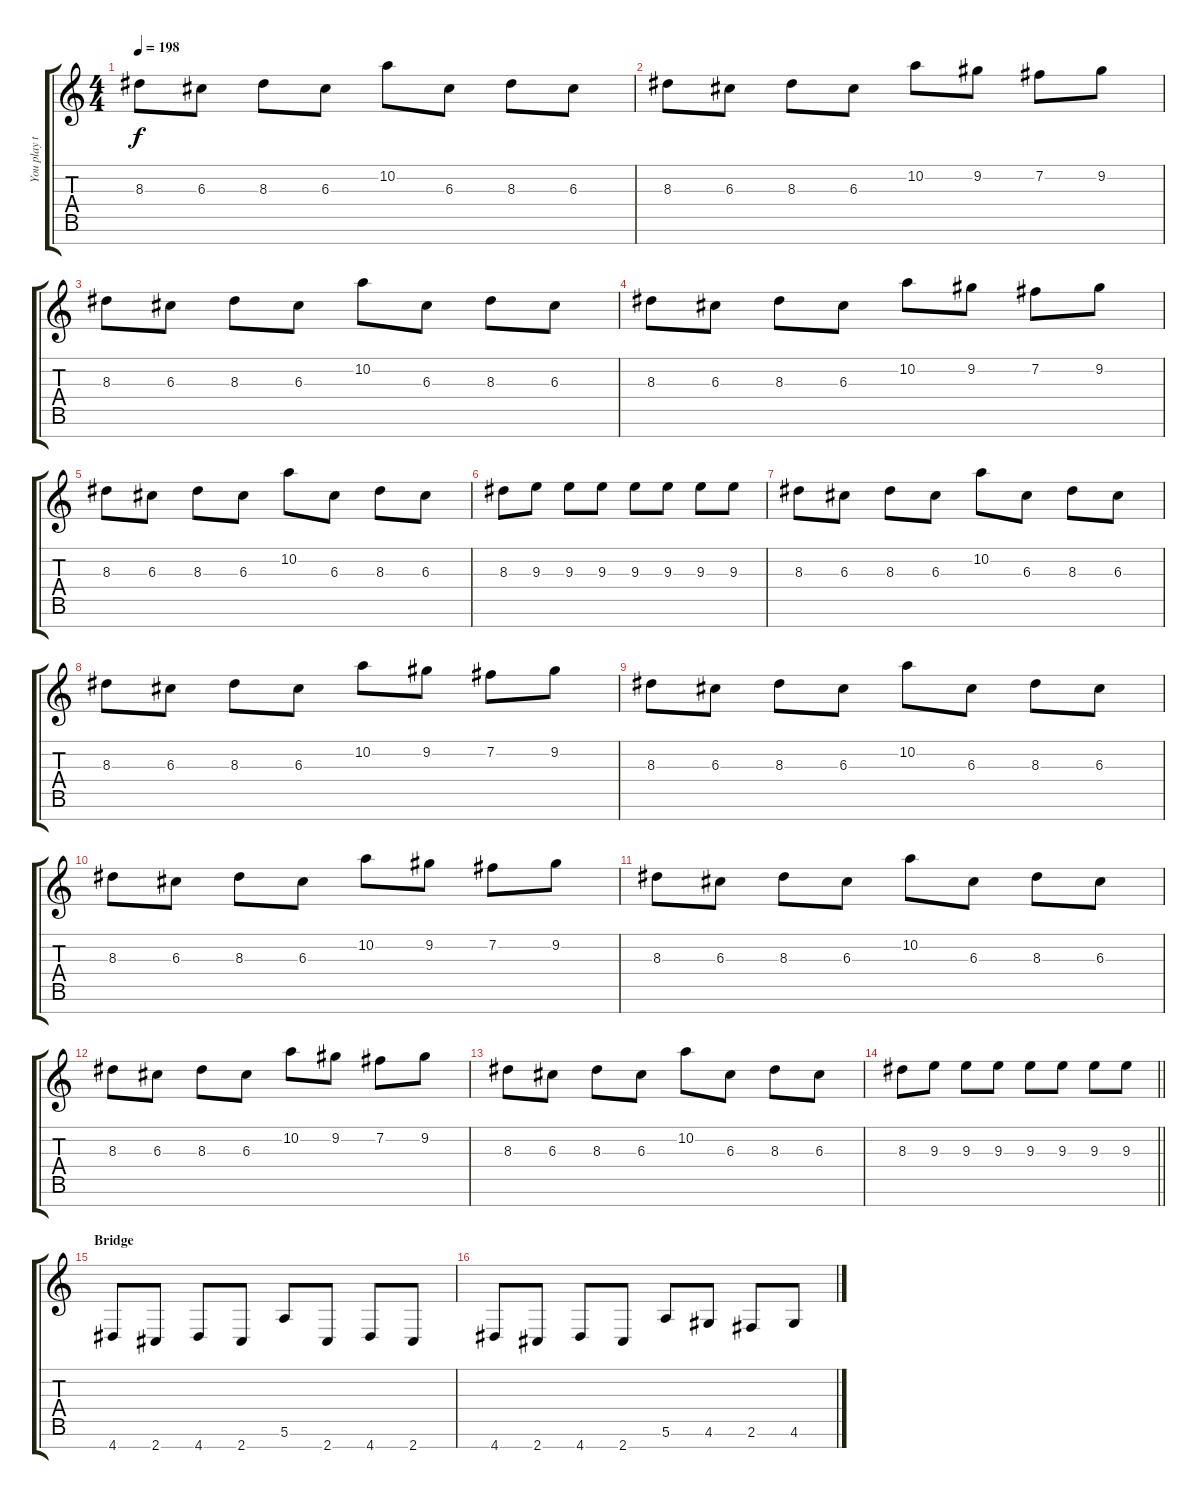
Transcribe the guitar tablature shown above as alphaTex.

\track ("You play this" "You play t") {instrument distortionguitar}
\staff {score tabs}
\tuning (E4 B3 G3 D3 A2 E2 B1) {hide}
\ts (4 4)
\tempo 198
\clef g2
\ks c
8.3.8{dy f} 6.3.8 8.3.8 6.3.8 10.2.8 6.3.8 8.3.8 6.3.8 |
8.3.8 6.3.8 8.3.8 6.3.8 10.2.8 9.2.8 7.2.8 9.2.8 |
8.3.8 6.3.8 8.3.8 6.3.8 10.2.8 6.3.8 8.3.8 6.3.8 |
8.3.8 6.3.8 8.3.8 6.3.8 10.2.8 9.2.8 7.2.8 9.2.8 |
8.3.8 6.3.8 8.3.8 6.3.8 10.2.8 6.3.8 8.3.8 6.3.8 |
8.3.8 9.3.8 9.3.8 9.3.8 9.3.8 9.3.8 9.3.8 9.3.8 |
8.3.8 6.3.8 8.3.8 6.3.8 10.2.8 6.3.8 8.3.8 6.3.8 |
8.3.8 6.3.8 8.3.8 6.3.8 10.2.8 9.2.8 7.2.8 9.2.8 |
8.3.8 6.3.8 8.3.8 6.3.8 10.2.8 6.3.8 8.3.8 6.3.8 |
8.3.8 6.3.8 8.3.8 6.3.8 10.2.8 9.2.8 7.2.8 9.2.8 |
8.3.8 6.3.8 8.3.8 6.3.8 10.2.8 6.3.8 8.3.8 6.3.8 |
8.3.8 6.3.8 8.3.8 6.3.8 10.2.8 9.2.8 7.2.8 9.2.8 |
8.3.8 6.3.8 8.3.8 6.3.8 10.2.8 6.3.8 8.3.8 6.3.8 |
\barLineRight lightlight
8.3.8 9.3.8 9.3.8 9.3.8 9.3.8 9.3.8 9.3.8 9.3.8 |
\section ("" "Bridge")
4.7.8 2.7.8 4.7.8 2.7.8 5.6.8 2.7.8 4.7.8 2.7.8 |
4.7.8 2.7.8 4.7.8 2.7.8 5.6.8 4.6.8 2.6.8 4.6.8
